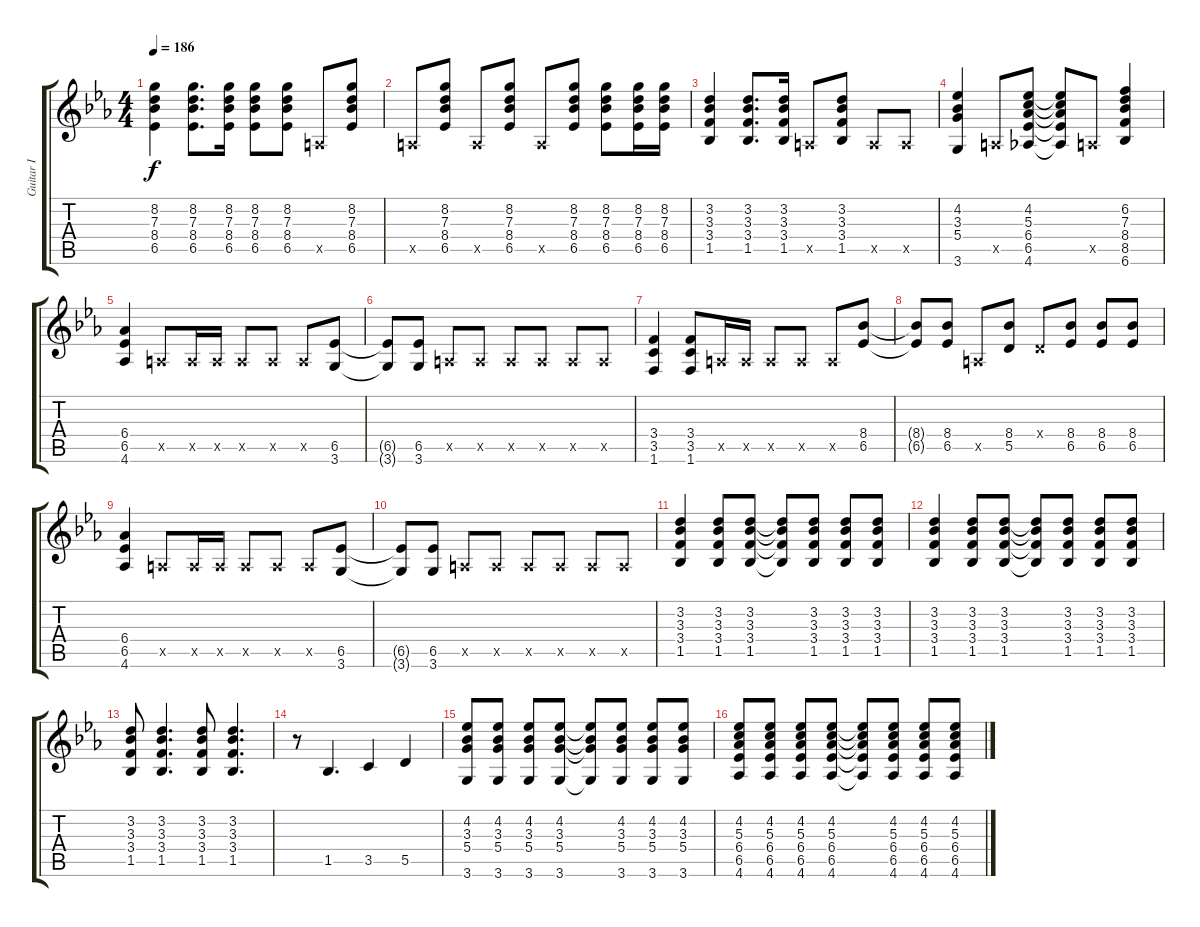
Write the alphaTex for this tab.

\track ("Guitar Ⅰ" "Guitar Ⅰ") {instrument distortionguitar}
\staff {score tabs}
\tuning (E4 B3 G3 D3 A2 E2) {hide}
\ts (4 4)
\tempo 186
\clef g2
\ks eb
(8.2 7.3 8.4 6.5).4{dy f} (8.2 7.3 8.4 6.5).8{d} (8.2 7.3 8.4 6.5).16 (8.2 7.3 8.4 6.5).8 (8.2 7.3 8.4 6.5).8 0.5{x}.8 (8.2 7.3 8.4 6.5).8 |
0.5{x}.8 (8.2 7.3 8.4 6.5).8 0.5{x}.8 (8.2 7.3 8.4 6.5).8 0.5{x}.8 (8.2 7.3 8.4 6.5).8 (8.2 7.3 8.4 6.5).8 (8.2 7.3 8.4 6.5).16 (8.2 7.3 8.4 6.5).16 |
(3.2 3.3 3.4 1.5).4 (3.2 3.3 3.4 1.5).8{d} (3.2 3.3 3.4 1.5).16 0.5{x}.8 (3.2 3.3 3.4 1.5).8 0.5{x}.8 0.5{x}.8 |
(4.2 3.3 5.4 3.6).4 0.5{x}.8 (4.2 5.3 6.4 6.5 4.6).8 (4.2{t} 5.3{t} 6.4{t} 6.5{t} 4.6{t}).8 0.5{x}.8 (6.2 7.3 8.4 8.5 6.6).4 |
(6.4 6.5 4.6).4 0.5{x}.8 0.5{x}.16 0.5{x}.16 0.5{x}.8 0.5{x}.8 0.5{x}.8 (6.5 3.6).8 |
(6.5{t} 3.6{t}).8 (6.5 3.6).8 0.5{x}.8 0.5{x}.8 0.5{x}.8 0.5{x}.8 0.5{x}.8 0.5{x}.8 |
(3.4 3.5 1.6).4 (3.4 3.5 1.6).8 0.5{x}.16 0.5{x}.16 0.5{x}.8 0.5{x}.8 0.5{x}.8 (8.4 6.5).8 |
(8.4{t} 6.5{t}).8 (8.4 6.5).8 0.5{x}.8 (8.4 5.5).8 0.4{x}.8 (8.4 6.5).8 (8.4 6.5).8 (8.4 6.5).8 |
(6.4 6.5 4.6).4 0.5{x}.8 0.5{x}.16 0.5{x}.16 0.5{x}.8 0.5{x}.8 0.5{x}.8 (6.5 3.6).8 |
(6.5{t} 3.6{t}).8 (6.5 3.6).8 0.5{x}.8 0.5{x}.8 0.5{x}.8 0.5{x}.8 0.5{x}.8 0.5{x}.8 |
(3.2 3.3 3.4 1.5).4 (3.2 3.3 3.4 1.5).8 (3.2 3.3 3.4 1.5).8 (3.2{t} 3.3{t} 3.4{t} 1.5{t}).8 (3.2 3.3 3.4 1.5).8 (3.2 3.3 3.4 1.5).8 (3.2 3.3 3.4 1.5).8 |
(3.2 3.3 3.4 1.5).4 (3.2 3.3 3.4 1.5).8 (3.2 3.3 3.4 1.5).8 (3.2{t} 3.3{t} 3.4{t} 1.5{t}).8 (3.2 3.3 3.4 1.5).8 (3.2 3.3 3.4 1.5).8 (3.2 3.3 3.4 1.5).8 |
(3.2 3.3 3.4 1.5).8 (3.2 3.3 3.4 1.5).4{d} (3.2 3.3 3.4 1.5).8 (3.2 3.3 3.4 1.5).4{d} |
r.8 1.5.4{d} 3.5.4 5.5.4 |
(4.2 3.3 5.4 3.6).8 (4.2 3.3 5.4 3.6).8 (4.2 3.3 5.4 3.6).8 (4.2 3.3 5.4 3.6).8 (4.2{t} 3.3{t} 5.4{t} 3.6{t}).8 (4.2 3.3 5.4 3.6).8 (4.2 3.3 5.4 3.6).8 (4.2 3.3 5.4 3.6).8 |
(4.2 5.3 6.4 6.5 4.6).8 (4.2 5.3 6.4 6.5 4.6).8 (4.2 5.3 6.4 6.5 4.6).8 (4.2 5.3 6.4 6.5 4.6).8 (4.2{t} 5.3{t} 6.4{t} 6.5{t} 4.6{t}).8 (4.2 5.3 6.4 6.5 4.6).8 (4.2 5.3 6.4 6.5 4.6).8 (4.2 5.3 6.4 6.5 4.6).8
